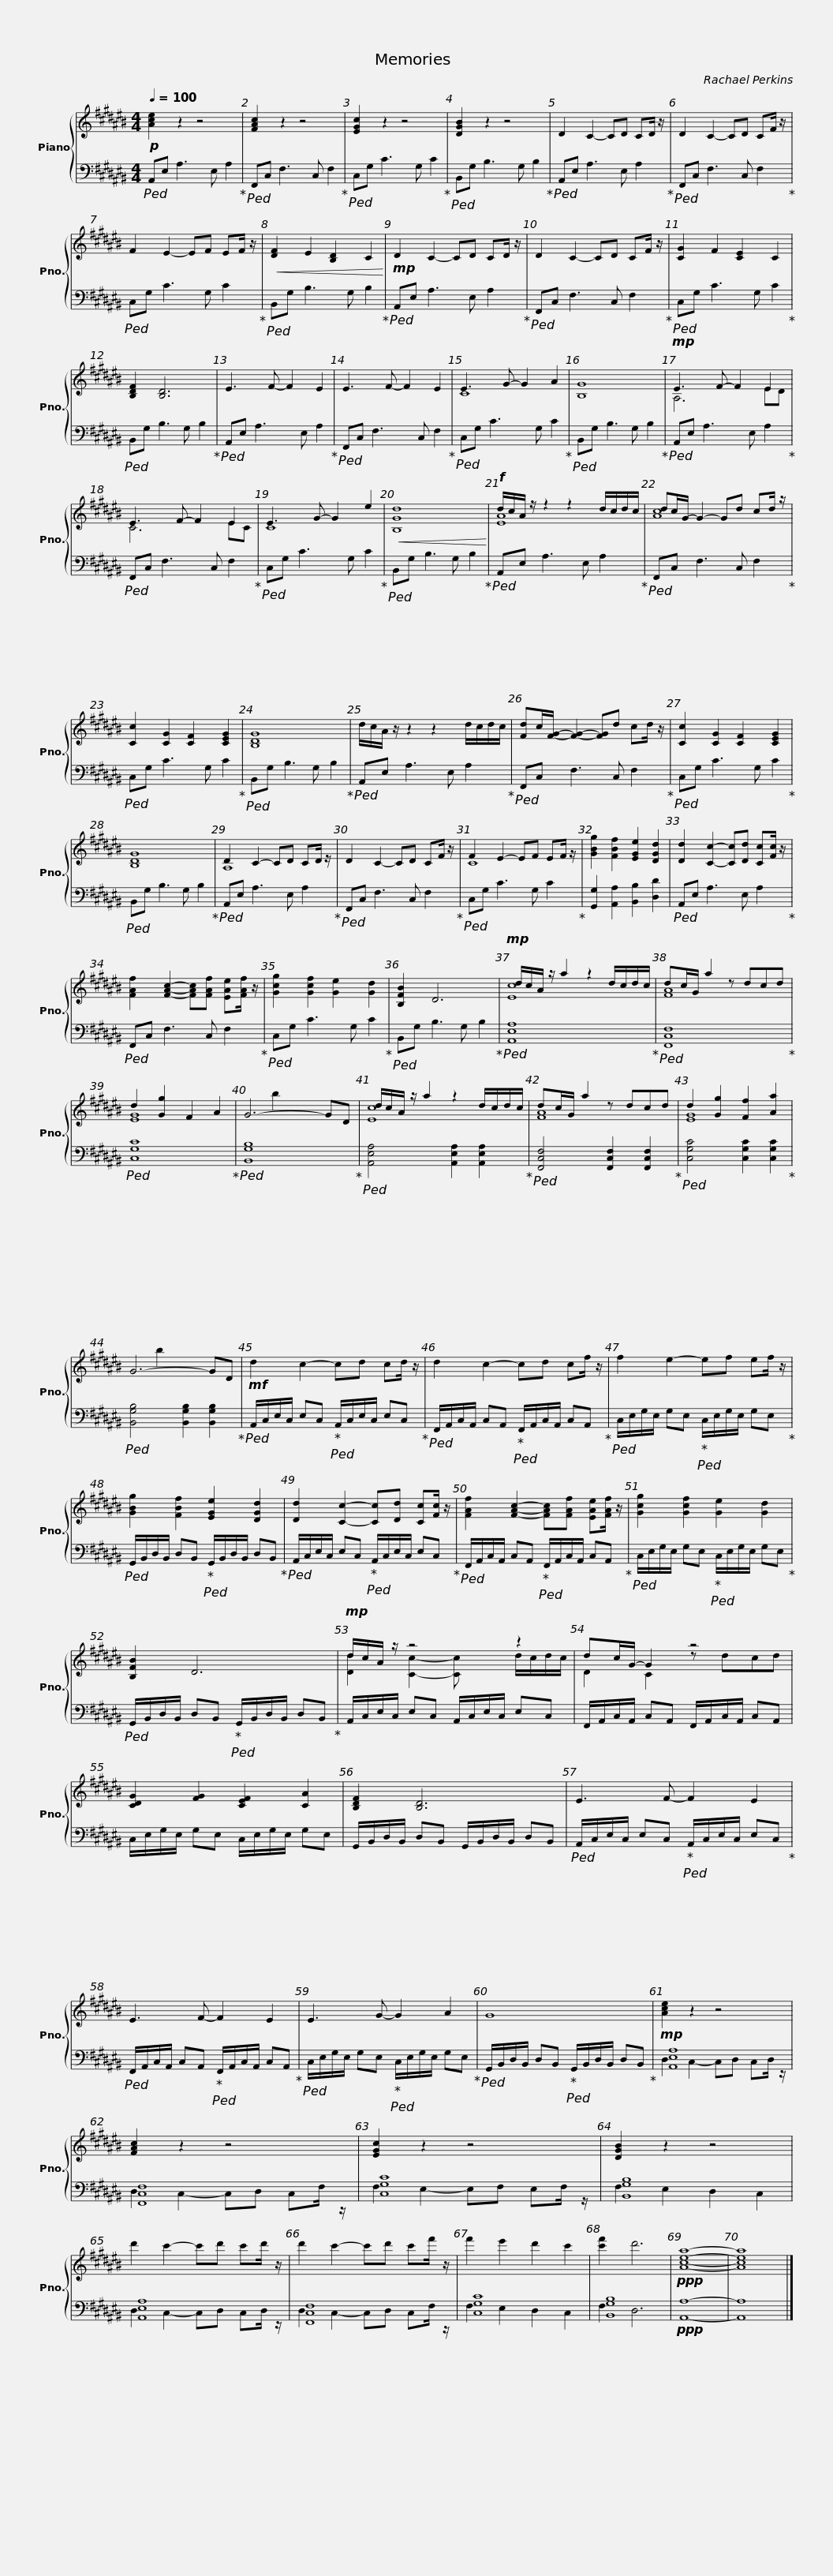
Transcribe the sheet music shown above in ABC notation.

X:1
%%score { ( 1 3 ) | ( 2 4 ) }
L:1/8
Q:1/4=100
M:4/4
I:linebreak $
K:C#
V:1 treble
V:3 treble
V:2 bass
V:4 bass
V:1
!p! [Ace]2 z2 z4 | [FAc]2 z2 z4 | [EGc]2 z2 z4 | [DGB]2 z2 z4 | D2 C2- CD CD/ z/ |$ %5
 D2 C2- CD CF/ z/ | F2 E2- EF EF/ z/ |!<(! [DF]2 E2 [B,D]2 C2!<)! |!mp! D2 C2- CD CD/ z/ | D2 C2- CD CF/ z/ |$ %10
 [CG]2 F2 [CE]2 C2 | [B,DF]2 [B,D]6 | E3 F- F2 E2 | E3 F- F2 E2 | E3 G- G2 A2 | %15
 [B,G]8 |$!mp! E3 F- F2 E2 | E3 F- F2 E2 | E3 G- G2 e2 |!<(! [Gd]8!<)! |$ %20
!f! d/c/A/ z/ z2 z2 d/c/d/c/ | dc/G/- G2- Gd cd/ z/ | [Cc]2 [CG]2 [CF]2 [CEG]2 | [B,DG]8 |$ d/c/A/ z/ z2 z2 d/c/d/c/ | %25
 [Fd]c/[FG]/- [FG]2- [FG]d cd/ z/ | [Cc]2 [CG]2 [CF]2 [CEG]2 | [B,DG]8 |$ D2 C2- CD CD/ z/ | D2 C2- CD CF/ z/ | %30
 F2 E2- EF EF/ z/ | [GBg]2 [FBf]2 [EGe]2 [DGd]2 | [Dd]2 [Cc]2- [Cc][Dd] [Cc][Fc]/ z/ |$ [FAf]2 [FAc]2- [FAc][FAf] [EAe][FAf]/ z/ | [Gcg]2 [Gcf]2 [Ge]2 [Gd]2 | %35
 [B,FB]2 D6 |!mp! d/c/A/ z/ a2 z2 d/c/d/c/ | dc/G/ a2 z dcd |$ d2 [Gg]2 F2 A2 | G6- GD | %40
 d/c/A/ z/ a2 z2 d/c/d/c/ | dc/G/ a2 z dcd | d2 [Gg]2 [Ff]2 [Aa]2 | G6- GD |$!mf! d2 c2- cd cd/ z/ | %45
 d2 c2- cd cf/ z/ | f2 e2- ef ef/ z/ |$ [GBg]2 [FBf]2 [EGe]2 [DGd]2 | [Dd]2 [Cc]2- [Cc][Dd] [Cc][Fc]/ z/ | [FAf]2 [FAc]2- [FAc][FAf] [EAe][FAf]/ z/ |$ %50
 [Gcg]2 [Gcf]2 [Ge]2 [Gd]2 | [B,FB]2 D6 |!mp! d/c/A/ z/ z4 z2 |$ dc/G/- G2 z4 | [CDG]2 [FG]2 [CEF]2 [CA]2 | %55
 [B,DF]2 [B,D]6 |$ E3 F- F2 E2 | E3 F- F2 E2 | E3 G- G2 A2 |$ G8 | %60
!mp! [Ace]2 z2 z4 | [FAc]2 z2 z4 | [EGc]2 z2 z4 |$ [DGB]2 z2 z4 | d'2 c'2- c'd' c'd'/ z/ | %65
 d'2 c'2- c'd' c'f'/ z/ | f'2 e'2 d'2 c'2 |$ [c'f']2 d'6 |!ppp! [Acea]8- | [Acea]8 |] %70
V:2
!ped! A,,E, A,3 E, A,2!ped-up! |!ped! F,,C, F,3 C, F,2!ped-up! |!ped! C,G, C3 G, C2!ped-up! |!ped! B,,G, B,3 G, B,2!ped-up! |!ped! A,,E, A,3 E, A,2!ped-up! |$ %5
!ped! F,,C, F,3 C, F,2!ped-up! |!ped! C,G, C3 G, C2!ped-up! |!ped! B,,G, B,3 G, B,2!ped-up! |!ped! A,,E, A,3 E, A,2!ped-up! |!ped! F,,C, F,3 C, F,2!ped-up! |$ %10
!ped! C,G, C3 G, C2!ped-up! |!ped! B,,G, B,3 G, B,2!ped-up! |!ped! A,,E, A,3 E, A,2!ped-up! |!ped! F,,C, F,3 C, F,2!ped-up! |!ped! C,G, C3 G, C2!ped-up! | %15
!ped! B,,G, B,3 G, B,2!ped-up! |$!ped! A,,E, A,3 E, A,2!ped-up! |!ped! F,,C, F,3 C, F,2!ped-up! |!ped! C,G, C3 G, C2!ped-up! |!ped! B,,G, B,3 G, B,2!ped-up! |$ %20
!ped! A,,E, A,3 E, A,2!ped-up! |!ped! F,,C, F,3 C, F,2!ped-up! |!ped! C,G, C3 G, C2!ped-up! |!ped! B,,G, B,3 G, B,2!ped-up! |$!ped! A,,E, A,3 E, A,2!ped-up! | %25
!ped! F,,C, F,3 C, F,2!ped-up! |!ped! C,G, C3 G, C2!ped-up! |!ped! B,,G, B,3 G, B,2!ped-up! |$!ped! A,,E, A,3 E, A,2!ped-up! |!ped! F,,C, F,3 C, F,2!ped-up! | %30
!ped! C,G, C3 G, C2!ped-up! | [G,,G,]2 [A,,A,]2 [B,,B,]2 [D,D]2 |!ped! A,,E, A,3 E, A,2!ped-up! |$!ped! F,,C, F,3 C, F,2!ped-up! |!ped! C,G, C3 G, C2!ped-up! | %35
!ped! B,,G, B,3 G, B,2!ped-up! |!ped! [A,,E,A,]8!ped-up! |!ped! [F,,C,F,]8!ped-up! |$!ped! [C,G,C]8!ped-up! |!ped! [B,,G,B,]8!ped-up! | %40
!ped! [A,,E,A,]4 [A,,E,A,]2 [A,,E,A,]2!ped-up! |!ped! [F,,C,F,]4 [F,,C,F,]2 [F,,C,F,]2!ped-up! |!ped! [C,G,C]4 [C,G,C]2 [C,G,C]2!ped-up! |!ped! [B,,G,B,]4 [B,,G,B,]2 [B,,G,B,]2!ped-up! |$!ped! A,,/C,/E,/C,/ E,C,!ped-up!!ped! A,,/C,/E,/C,/ E,C,!ped-up! | %45
!ped! F,,/A,,/C,/A,,/ C,A,,!ped-up!!ped! F,,/A,,/C,/A,,/ C,A,,!ped-up! |!ped! C,/E,/G,/E,/ G,E,!ped-up!!ped! C,/E,/G,/E,/ G,E,!ped-up! |$!ped! G,,/B,,/D,/B,,/ D,B,,!ped-up!!ped! G,,/B,,/D,/B,,/ D,B,,!ped-up! |!ped! A,,/C,/E,/C,/ E,C,!ped-up!!ped! A,,/C,/E,/C,/ E,C,!ped-up! |!ped! F,,/A,,/C,/A,,/ C,A,,!ped-up!!ped! F,,/A,,/C,/A,,/ C,A,,!ped-up! |$ %50
!ped! C,/E,/G,/E,/ G,E,!ped-up!!ped! C,/E,/G,/E,/ G,E,!ped-up! |!ped! G,,/B,,/D,/B,,/ D,B,,!ped-up!!ped! G,,/B,,/D,/B,,/ D,B,,!ped-up! | A,,/C,/E,/C,/ E,C, A,,/C,/E,/C,/ E,C, |$ F,,/A,,/C,/A,,/ C,A,, F,,/A,,/C,/A,,/ C,A,, | C,/E,/G,/E,/ G,E, C,/E,/G,/E,/ G,E, | %55
 G,,/B,,/D,/B,,/ D,B,, G,,/B,,/D,/B,,/ D,B,, |$!ped! A,,/C,/E,/C,/ E,C,!ped-up!!ped! A,,/C,/E,/C,/ E,C,!ped-up! |!ped! F,,/A,,/C,/A,,/ C,A,,!ped-up!!ped! F,,/A,,/C,/A,,/ C,A,,!ped-up! |!ped! C,/E,/G,/E,/ G,E,!ped-up!!ped! C,/E,/G,/E,/ G,E,!ped-up! |$!ped! G,,/B,,/D,/B,,/ D,B,,!ped-up!!ped! G,,/B,,/D,/B,,/ D,B,,!ped-up! | %60
 [A,,E,A,]8 | [F,,C,F,]8 | [C,G,C]8 |$ [B,,G,B,]8 | [A,,E,A,]8 | %65
 [F,,C,F,]8 | [C,G,C]8 |$ [B,,G,B,]8 |!ppp! [A,,A,]8- | [A,,A,]8 |] %70
V:3
 x8 | x8 | x8 | x8 | x8 |$ %5
 x8 | x8 | x8 | x8 | x8 |$ %10
 x8 | x8 | x8 | x8 | C8 | %15
 x8 |$ A,6 ED | C6 EC | C8 | B,8 |$ %20
 [EA]8 | [Ac]8 | x8 | x8 |$ x8 | %25
 x8 | x8 | x8 |$ A,8 | x8 | %30
 C8 | x8 | x8 |$ x8 | x8 | %35
 x8 | [Ec]8 | [FA]8 |$ [EG]8 | x2 b2 x4 | %40
 [Ec]8 | [FA]8 | [EG]8 | x2 b2 x4 |$ x8 | %45
 x8 | x8 |$ x8 | x8 | x8 |$ %50
 x8 | x8 | [Dd]2 [Cc]2- [Cc] x d/c/d/c/ |$ D2 C2 z dcd | x8 | %55
 x8 |$ x8 | x8 | x8 |$ x8 | %60
 x8 | x8 | x8 |$ x8 | x8 | %65
 x8 | x8 |$ x8 | x8 | x8 |] %70
V:4
 x8 | x8 | x8 | x8 | x8 |$ %5
 x8 | x8 | x8 | x8 | x8 |$ %10
 x8 | x8 | x8 | x8 | x8 | %15
 x8 |$ x8 | x8 | x8 | x8 |$ %20
 x8 | x8 | x8 | x8 |$ x8 | %25
 x8 | x8 | x8 |$ x8 | x8 | %30
 x8 | x8 | x8 |$ x8 | x8 | %35
 x8 | x8 | x8 |$ x8 | x8 | %40
 x8 | x8 | x8 | x8 |$ x8 | %45
 x8 | x8 |$ x8 | x8 | x8 |$ %50
 x8 | x8 | x8 |$ x8 | x8 | %55
 x8 |$ x8 | x8 | x8 |$ x8 | %60
 D,2 C,2- C,D, C,D,/ z/ | D,2 C,2- C,D, C,F,/ z/ | F,2 E,2- E,F, E,F,/ z/ |$ F,2 E,2 D,2 C,2 | D,2 C,2- C,D, C,D,/ z/ | %65
 D,2 C,2- C,D, C,F,/ z/ | F,2 E,2 D,2 C,2 |$ F,2 D,6 | x8 | x8 |] %70
